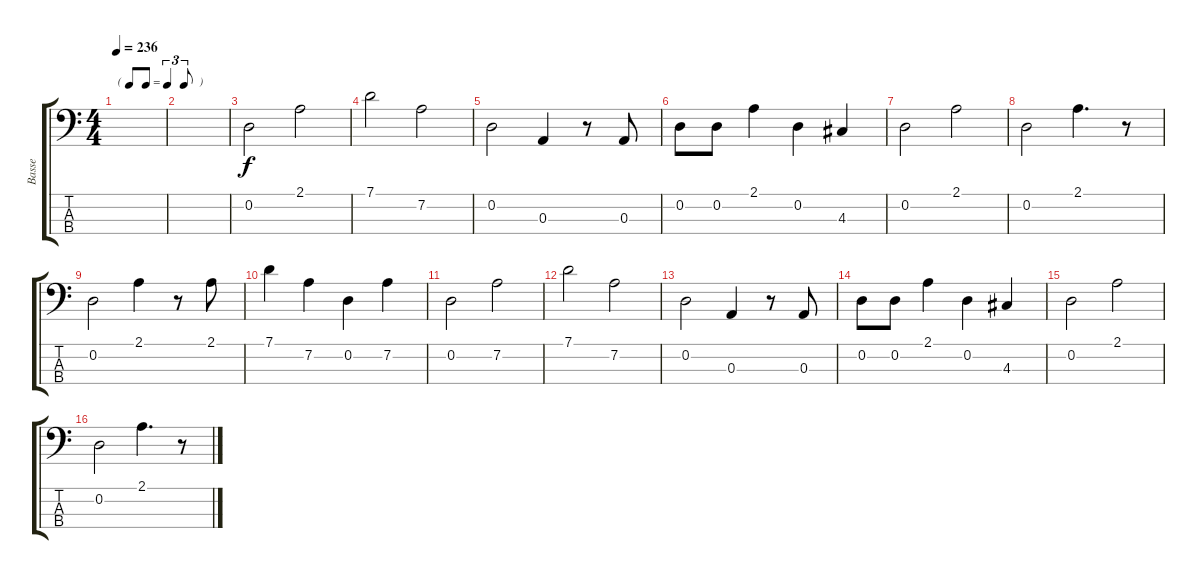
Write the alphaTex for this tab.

\track ("Basse" "Basse") {instrument slapbass1}
\staff {score tabs}
\tuning (G2 D2 A1 E1) {hide}
\ts (4 4)
\tf triplet8th
\tempo 236
\clef f4
\ks c
|
|
0.2.2 2.1.2 |
7.1.2 7.2.2 |
0.2.2 0.3.4 r.8 0.3.8 |
0.2.8 0.2.8 2.1.4 0.2.4 4.3.4 |
0.2.2 2.1.2 |
0.2.2 2.1.4{d} r.8 |
0.2.2 2.1.4 r.8 2.1.8 |
7.1.4 7.2.4 0.2.4 7.2.4 |
0.2.2 7.2.2 |
7.1.2 7.2.2 |
0.2.2 0.3.4 r.8 0.3.8 |
0.2.8 0.2.8 2.1.4 0.2.4 4.3.4 |
0.2.2 2.1.2 |
0.2.2 2.1.4{d} r.8
